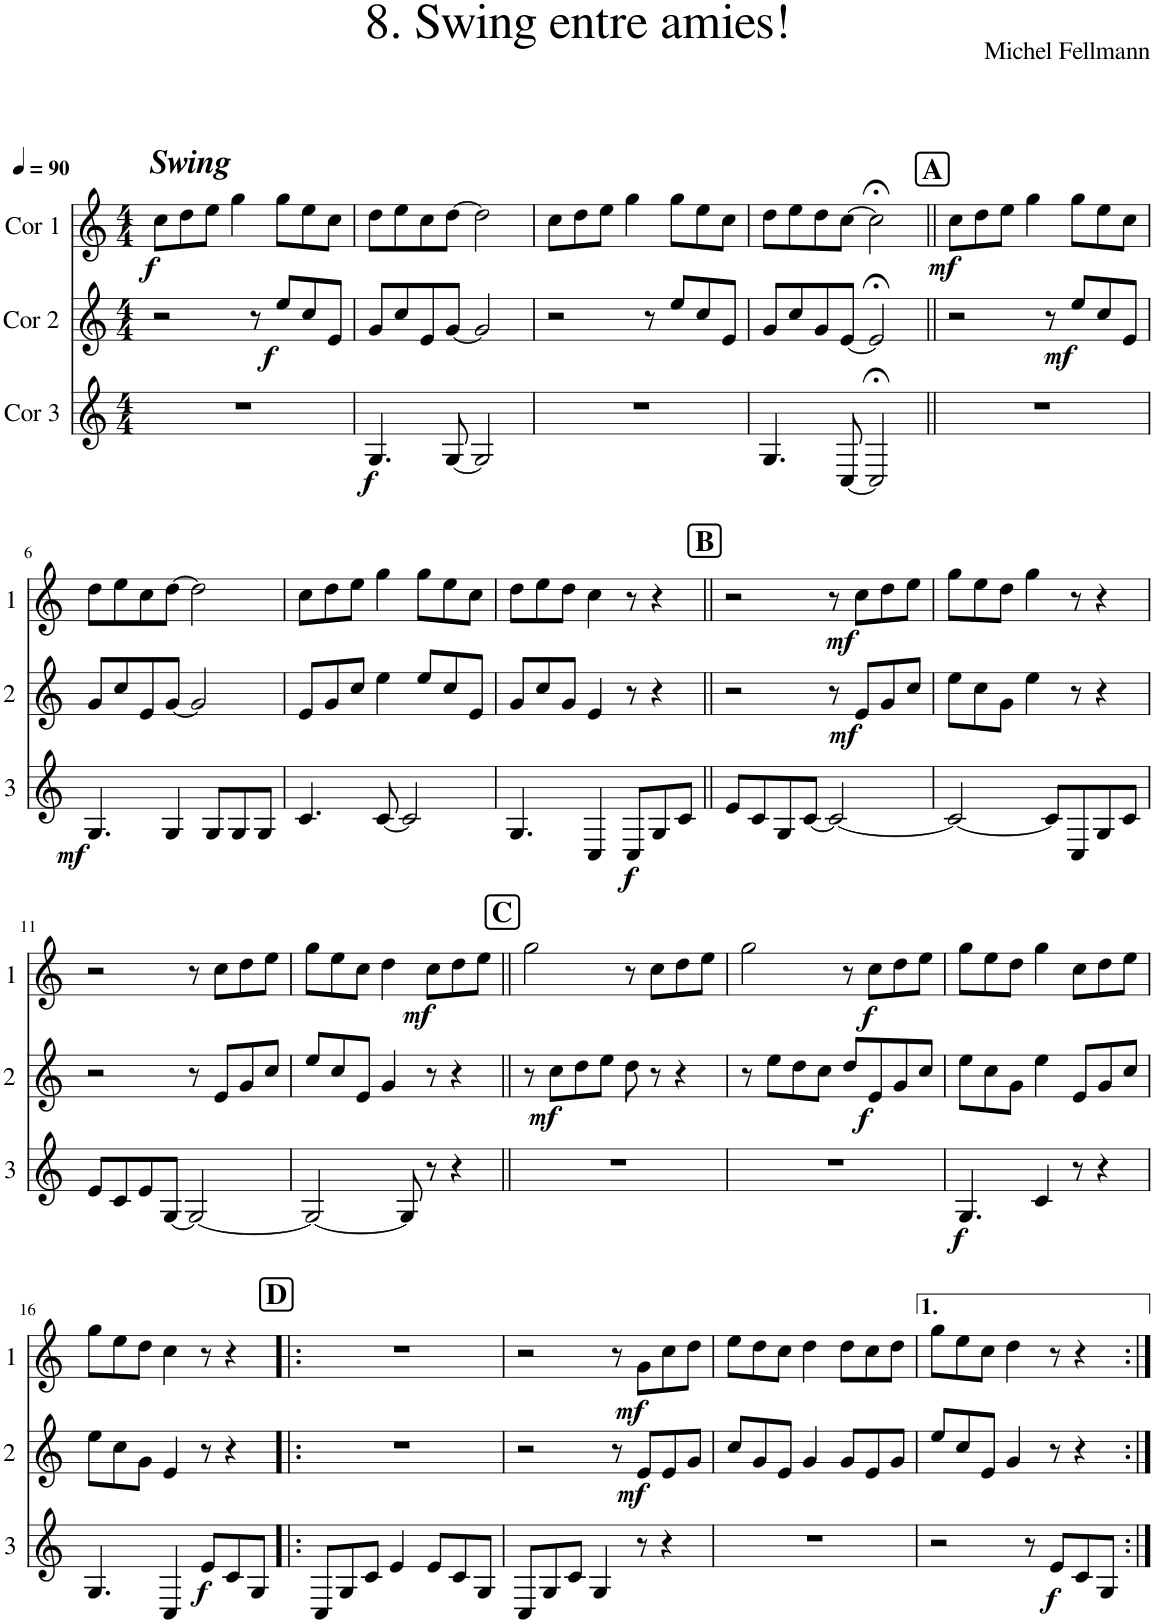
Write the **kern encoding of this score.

**kern	**dynam	**kern	**dynam	**kern	**dynam
*part3	*part3	*part2	*part2	*part1	*part1
*staff3	*staff3	*staff2	*staff2	*staff1	*staff1
*I"Cor 3	*	*I"Cor 2	*	*I"Cor 1	*
*clefG2	*	*clefG2	*	*clefG2	*
*Trd4c7	*	*Trd4c7	*	*Trd4c7	*
*k[]	*	*k[]	*	*k[]	*
*M4/4	*	*M4/4	*	*M4/4	*
*MM90	*	*MM90	*	*MM90	*
=1	=1	=1	=1	=1	=1
!	!	!	!	!LO:TX:a:Bi:t=Swing	!
!	!	!	!	!	!LO:DY:b
1r	.	2r	.	8cc\L	f
.	.	.	.	8dd\	.
.	.	.	.	8ee\J	.
.	.	.	.	4gg\	.
!	!	!	!LO:DY:b	!	!
.	.	8r	f	.	.
.	.	8ee/L	.	8gg\L	.
.	.	8cc/	.	8ee\	.
.	.	8e/J	.	8cc\J	.
=2	=2	=2	=2	=2	=2
!	!LO:DY:b	!	!	!	!
4.G/	f	8g/L	.	8dd\L	.
.	.	8cc/	.	8ee\	.
.	.	8e/	.	8cc\	.
[8G/	.	[8g/J	.	[8dd\J	.
2G/]	.	2g/]	.	2dd\]	.
=3	=3	=3	=3	=3	=3
1r	.	2r	.	8cc\L	.
.	.	.	.	8dd\	.
.	.	.	.	8ee\J	.
.	.	.	.	4gg\	.
.	.	8r	.	.	.
.	.	8ee/L	.	8gg\L	.
.	.	8cc/	.	8ee\	.
.	.	8e/J	.	8cc\J	.
=4	=4	=4	=4	=4	=4
4.G/	.	8g/L	.	8dd\L	.
.	.	8cc/	.	8ee\	.
.	.	8g/	.	8dd\	.
[8C/	.	[8e/J	.	[8cc\J	.
2C;</]	.	2e;</]	.	2cc;<\]	.
!!LO:REH:place=s1:a:B:cj:fs=14:t=A
=5||	=5||	=5||	=5||	=5||	=5||
!	!	!	!	!	!LO:DY:b
1r	.	2r	.	8cc\L	mf
.	.	.	.	8dd\	.
.	.	.	.	8ee\J	.
.	.	.	.	4gg\	.
!	!	!	!LO:DY:b	!	!
.	.	8r	mf	.	.
.	.	8ee/L	.	8gg\L	.
.	.	8cc/	.	8ee\	.
.	.	8e/J	.	8cc\J	.
!!LO:LB:g=z
=6	=6	=6	=6	=6	=6
!	!LO:DY:b	!	!	!	!
4.G/	mf	8g/L	.	8dd\L	.
.	.	8cc/	.	8ee\	.
.	.	8e/	.	8cc\	.
4G/	.	[8g/J	.	[8dd\J	.
.	.	2g/]	.	2dd\]	.
8G/L	.	.	.	.	.
8G/	.	.	.	.	.
8G/J	.	.	.	.	.
=7	=7	=7	=7	=7	=7
4.c/	.	8e/L	.	8cc\L	.
.	.	8g/	.	8dd\	.
.	.	8cc/J	.	8ee\J	.
[8c/	.	4ee\	.	4gg\	.
2c/]	.	.	.	.	.
.	.	8ee/L	.	8gg\L	.
.	.	8cc/	.	8ee\	.
.	.	8e/J	.	8cc\J	.
=8	=8	=8	=8	=8	=8
4.G/	.	8g/L	.	8dd\L	.
.	.	8cc/	.	8ee\	.
.	.	8g/J	.	8dd\J	.
4C/	.	4e/	.	4cc\	.
!	!LO:DY:b	!	!	!	!
8C/L	f	8r	.	8r	.
8G/	.	4r	.	4r	.
8c/J	.	.	.	.	.
!!LO:REH:place=s1:a:B:cj:fs=14:t=B
=9||	=9||	=9||	=9||	=9||	=9||
8e/L	.	2r	.	2r	.
8c/	.	.	.	.	.
8G/	.	.	.	.	.
[8c/J	.	.	.	.	.
!	!	!	!LO:DY:b	!	!LO:DY:b
2c/_	.	8r	mf	8r	mf
.	.	8e/L	.	8cc\L	.
.	.	8g/	.	8dd\	.
.	.	8cc/J	.	8ee\J	.
=10	=10	=10	=10	=10	=10
2c/_	.	8ee\L	.	8gg\L	.
.	.	8cc\	.	8ee\	.
.	.	8g\J	.	8dd\J	.
.	.	4ee\	.	4gg\	.
8c/L]	.	.	.	.	.
8C/	.	8r	.	8r	.
8G/	.	4r	.	4r	.
8c/J	.	.	.	.	.
!!LO:LB:g=z
=11	=11	=11	=11	=11	=11
8e/L	.	2r	.	2r	.
8c/	.	.	.	.	.
8e/	.	.	.	.	.
[8G/J	.	.	.	.	.
2G/_	.	8r	.	8r	.
.	.	8e/L	.	8cc\L	.
.	.	8g/	.	8dd\	.
.	.	8cc/J	.	8ee\J	.
=12	=12	=12	=12	=12	=12
2G/_	.	8ee/L	.	8gg\L	.
.	.	8cc/	.	8ee\	.
.	.	8e/J	.	8cc\J	.
.	.	4g/	.	4dd\	.
8G/]	.	.	.	.	.
!	!	!	!	!	!LO:DY:b
8r	.	8r	.	8cc\L	mf
4r	.	4r	.	8dd\	.
.	.	.	.	8ee\J	.
!!LO:REH:place=s1:a:B:cj:fs=14:t=C
=13||	=13||	=13||	=13||	=13||	=13||
1r	.	8r	.	2gg\	.
!	!	!	!LO:DY:b	!	!
.	.	8cc\L	mf	.	.
.	.	8dd\	.	.	.
.	.	8ee\J	.	.	.
.	.	8dd\	.	8r	.
.	.	8r	.	8cc\L	.
.	.	4r	.	8dd\	.
.	.	.	.	8ee\J	.
=14	=14	=14	=14	=14	=14
1r	.	8r	.	2gg\	.
.	.	8ee\L	.	.	.
.	.	8dd\	.	.	.
.	.	8cc\J	.	.	.
.	.	8dd/L	.	8r	.
!	!	!	!LO:DY:b	!	!LO:DY:b
.	.	8e/	f	8cc\L	f
.	.	8g/	.	8dd\	.
.	.	8cc/J	.	8ee\J	.
=15	=15	=15	=15	=15	=15
!	!LO:DY:b	!	!	!	!
4.G/	f	8ee\L	.	8gg\L	.
.	.	8cc\	.	8ee\	.
.	.	8g\J	.	8dd\J	.
4c/	.	4ee\	.	4gg\	.
8r	.	8e/L	.	8cc\L	.
4r	.	8g/	.	8dd\	.
.	.	8cc/J	.	8ee\J	.
!!LO:LB:g=z
=16	=16	=16	=16	=16	=16
4.G/	.	8ee\L	.	8gg\L	.
.	.	8cc\	.	8ee\	.
.	.	8g\J	.	8dd\J	.
4C/	.	4e/	.	4cc\	.
!	!LO:DY:b	!	!	!	!
8e/L	f	8r	.	8r	.
8c/	.	4r	.	4r	.
8G/J	.	.	.	.	.
!!LO:REH:place=s1:a:B:cj:fs=14:t=D
=17!|:	=17!|:	=17!|:	=17!|:	=17!|:	=17!|:
8C/L	.	1r	.	1r	.
8G/	.	.	.	.	.
8c/J	.	.	.	.	.
4e/	.	.	.	.	.
8e/L	.	.	.	.	.
8c/	.	.	.	.	.
8G/J	.	.	.	.	.
=18	=18	=18	=18	=18	=18
8C/L	.	2r	.	2r	.
8G/	.	.	.	.	.
8c/J	.	.	.	.	.
4G/	.	.	.	.	.
.	.	8r	.	8r	.
!	!	!	!LO:DY:b	!	!LO:DY:b
8r	.	8e/L	mf	8g\L	mf
4r	.	8e/	.	8cc\	.
.	.	8g/J	.	8dd\J	.
=19	=19	=19	=19	=19	=19
1r	.	8cc/L	.	8ee\L	.
.	.	8g/	.	8dd\	.
.	.	8e/J	.	8cc\J	.
.	.	4g/	.	4dd\	.
.	.	8g/L	.	8dd\L	.
.	.	8e/	.	8cc\	.
.	.	8g/J	.	8dd\J	.
=20	=20	=20	=20	=20	=20
2r	.	8ee/L	.	8gg\L	.
.	.	8cc/	.	8ee\	.
.	.	8e/J	.	8cc\J	.
.	.	4g/	.	4dd\	.
8r	.	.	.	.	.
!	!LO:DY:b	!	!	!	!
8e/L	f	8r	.	8r	.
8c/	.	4r	.	4r	.
8G/J	.	.	.	.	.
=:|!	=:|!	=:|!	=:|!	=:|!	=:|!
*-	*-	*-	*-	*-	*-
